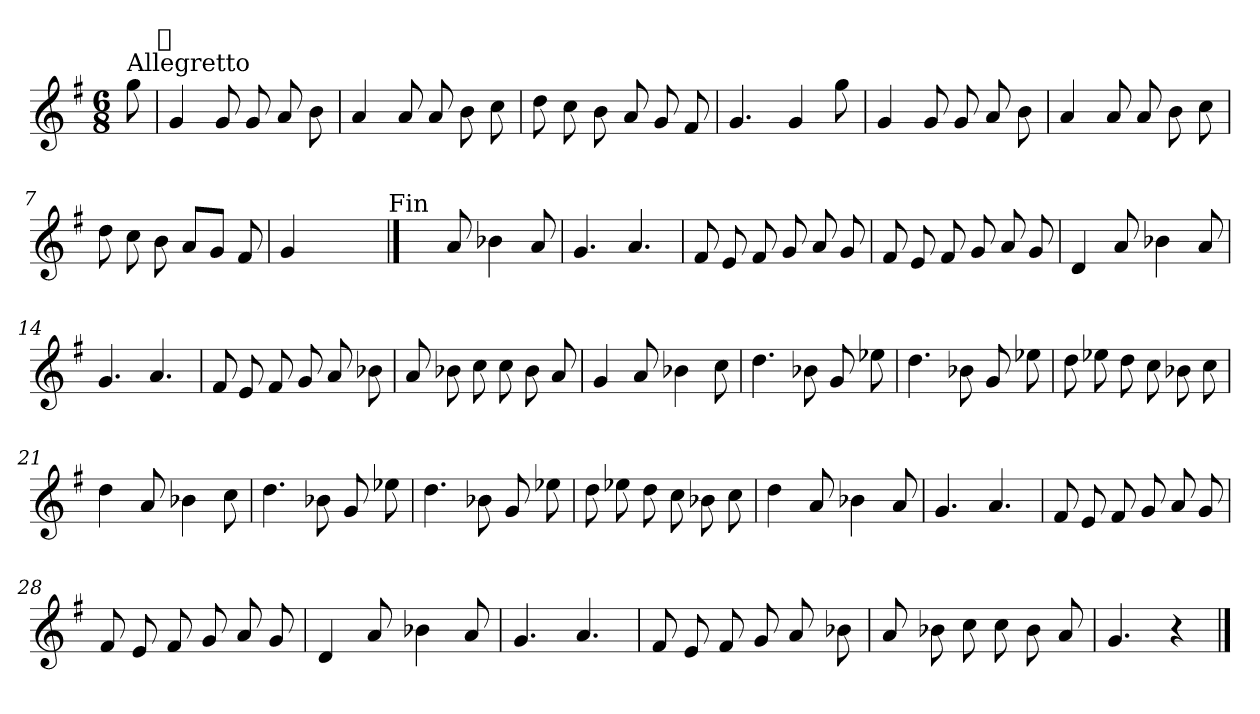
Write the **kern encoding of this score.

**kern
*part1
*staff1
*clefG2
*k[f#]
*G:
*M6/8
=
!LO:TX:a:t=Allegretto
8gg\
!LO:TX:a:t=𝄋
=1
4g/
8g/
8g/
8a/
8b\
=2
4a/
8a/
8a/
8b\
8cc\
=3
8dd\
8cc\
8b\
8a/
8g/
8f#/
=4
4.g/
4g/
8gg\
=5
4g/
8g/
8g/
8a/
8b\
!!LO:LB:g=z
=6
4a/
8a/
8a/
8b\
8cc\
=7
8dd\
8cc\
8b\
8a/L
8g/J
8f#/
=8
4g/
2ryy
!LO:TX:a:t=Fin
==9
4ryy
8a/
4b-X\
8a/
=10
4.g/
4.a/
=11
8f#/
8e/
8f#/
8g/
8a/
8g/
!!LO:LB:g=z
=12
8f#/
8e/
8f#/
8g/
8a/
8g/
=13
4d/
8a/
4b-X\
8a/
=14
4.g/
4.a/
=15
8f#/
8e/
8f#/
8g/
8a/
8b-X\
=16
8a/
8b-X\
8cc\
8cc\
8b-\
8a/
=17
4g/
8a/
4b-X\
8cc\
!!LO:LB:g=z
=18
4.dd\
8b-X\
8g/
8ee-X\
=19
4.dd\
8b-X\
8g/
8ee-X\
=20
8dd\
8ee-X\
8dd\
8cc\
8b-X\
8cc\
=21
4dd\
8a/
4b-X\
8cc\
=22
4.dd\
8b-X\
8g/
8ee-X\
=23
4.dd\
8b-X\
8g/
8ee-X\
!!LO:LB:g=z
=24
8dd\
8ee-X\
8dd\
8cc\
8b-X\
8cc\
=25
4dd\
8a/
4b-X\
8a/
=26
4.g/
4.a/
=27
8f#/
8e/
8f#/
8g/
8a/
8g/
=28
8f#/
8e/
8f#/
8g/
8a/
8g/
=29
4d/
8a/
4b-X\
8a/
!!LO:LB:g=z
=30
4.g/
4.a/
=31
8f#/
8e/
8f#/
8g/
8a/
8b-X\
=32
8a/
8b-X\
8cc\
8cc\
8b-\
8a/
=33
4.g/
4r
==
*-
